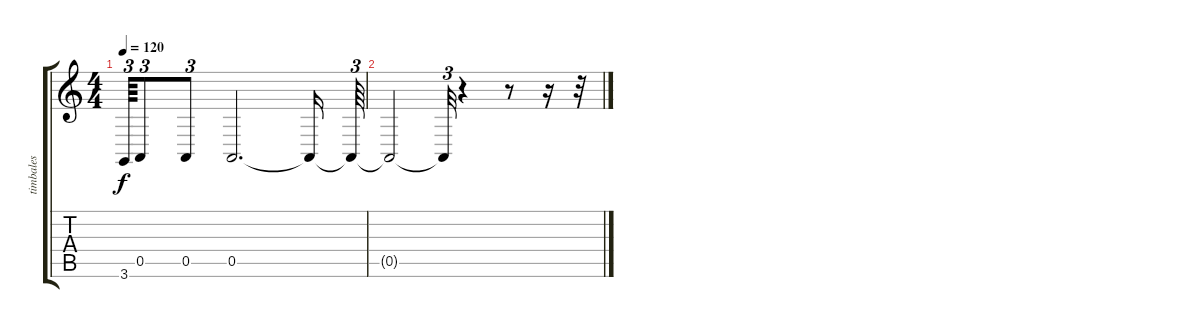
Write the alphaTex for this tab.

\track ("timbales" "timbales") {instrument timpani}
\staff {score tabs}
\tuning (E4 B3 G3 D3 A2 E2) {hide}
\ts (4 4)
\tempo 120
\clef g2
\ks c
3.6{t}.64{tu (3 2) dy f} 0.5.8{tu (3 2)} 0.5.8{tu (3 2)} 0.5.2{d} 0.5{t}.16 0.5{t}.64{tu (3 2)} |
0.5{t}.2 0.5{t}.32{tu (3 2)} r.4 r.8 r.16 r.32
